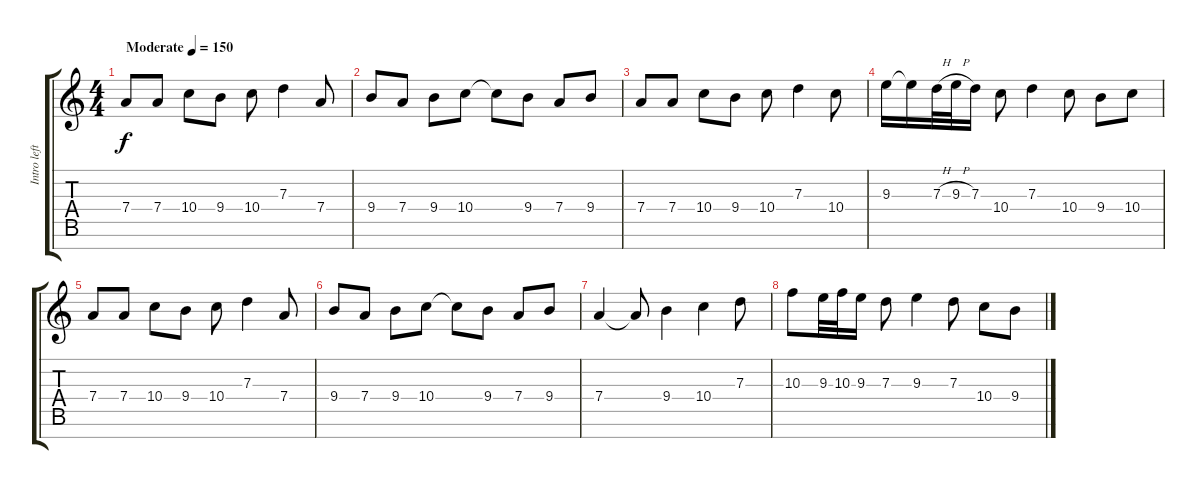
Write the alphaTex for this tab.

\track ("Intro left" "Intro left") {instrument acousticguitarsteel}
\staff {score tabs}
\tuning (E4 B3 G3 D3 A2 E2 B1) {hide}
\ts (4 4)
\tempo (150 "Moderate")
\clef g2
\ks c
7.4.8{dy f instrument acousticguitarsteel} 7.4.8 10.4.8 9.4.8 10.4.8 7.3.4 7.4.8 |
9.4.8 7.4.8 9.4.8 10.4.8 10.4{t}.8 9.4.8 7.4.8 9.4.8 |
7.4.8 7.4.8 10.4.8 9.4.8 10.4.8 7.3.4 10.4.8 |
9.3.16 9.3{t}.16 7.3{h}.32 9.3{h}.32 7.3.16 10.4.8 7.3.4 10.4.8 9.4.8 10.4.8 |
7.4.8 7.4.8 10.4.8 9.4.8 10.4.8 7.3.4 7.4.8 |
9.4.8 7.4.8 9.4.8 10.4.8 10.4{t}.8 9.4.8 7.4.8 9.4.8 |
7.4.4 7.4{t}.8 9.4.4 10.4.4 7.3.8 |
10.3.8 9.3.32 10.3.32 9.3.16 7.3.8 9.3.4 7.3.8 10.4.8 9.4.8
